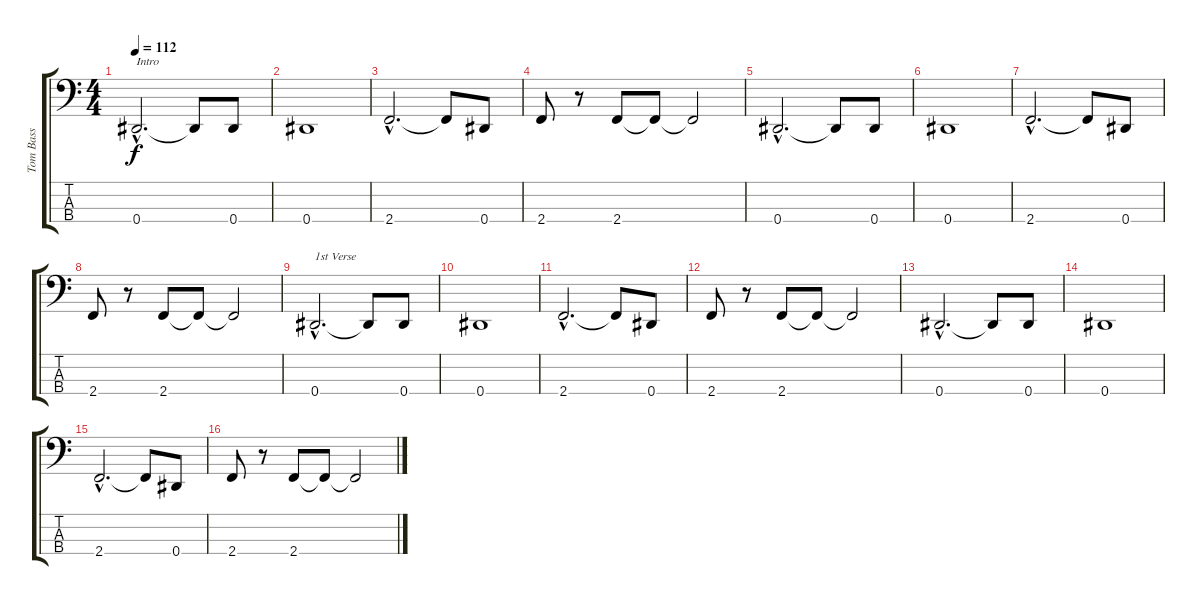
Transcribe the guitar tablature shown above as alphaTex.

\track ("Tom Bass" "Tom Bass") {instrument slapbass2}
\staff {score tabs}
\tuning (Gb2 Db2 Ab1 Eb1) {hide}
\ts (4 4)
\tempo 112
\clef f4
\ks c
0.4{hac}.2{d txt "Intro" dy f instrument slapbass2} 0.4{t}.8 0.4.8 |
0.4.1 |
2.4{hac}.2{d} 2.4{t}.8 0.4.8 |
2.4.8 r.8 2.4.8 2.4{t}.8 2.4{t}.2 |
0.4{hac}.2{d} 0.4{t}.8 0.4.8 |
0.4.1 |
2.4{hac}.2{d} 2.4{t}.8 0.4.8 |
2.4.8 r.8 2.4.8 2.4{t}.8 2.4{t}.2 |
0.4{hac}.2{d txt "1st Verse"} 0.4{t}.8 0.4.8 |
0.4.1 |
2.4{hac}.2{d} 2.4{t}.8 0.4.8 |
2.4.8 r.8 2.4.8 2.4{t}.8 2.4{t}.2 |
0.4{hac}.2{d} 0.4{t}.8 0.4.8 |
0.4.1 |
2.4{hac}.2{d} 2.4{t}.8 0.4.8 |
2.4.8 r.8 2.4.8 2.4{t}.8 2.4{t}.2
